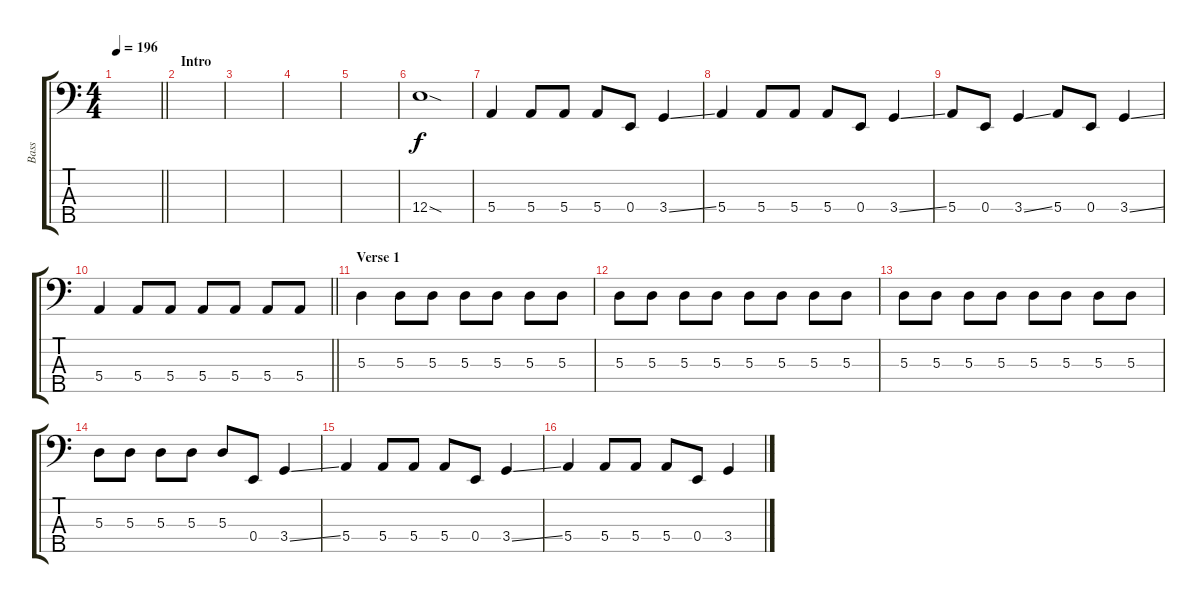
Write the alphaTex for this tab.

\track ("Bass" "Bass") {instrument electricbasspick}
\staff {score tabs}
\tuning (G2 D2 A1 E1 B0) {hide}
\ts (4 4)
\tempo 196
\clef f4
\barLineRight lightlight
\ks c
|
\section ("" "Intro")
|
|
|
|
12.4{sod}.1 |
5.4.4{dy f} 5.4.8 5.4.8 5.4.8 0.4.8 3.4{ss}.4 |
5.4.4 5.4.8 5.4.8 5.4.8 0.4.8 3.4{ss}.4 |
5.4.8 0.4.8 3.4{ss}.4 5.4.8 0.4.8 3.4{ss}.4 |
\barLineRight lightlight
5.4.4 5.4.8 5.4.8 5.4.8 5.4.8 5.4.8 5.4.8 |
\section ("" "Verse 1")
5.3.4 5.3.8 5.3.8 5.3.8 5.3.8 5.3.8 5.3.8 |
5.3.8 5.3.8 5.3.8 5.3.8 5.3.8 5.3.8 5.3.8 5.3.8 |
5.3.8 5.3.8 5.3.8 5.3.8 5.3.8 5.3.8 5.3.8 5.3.8 |
5.3.8 5.3.8 5.3.8 5.3.8 5.3.8 0.4.8 3.4{ss}.4 |
5.4.4 5.4.8 5.4.8 5.4.8 0.4.8 3.4{ss}.4 |
5.4.4 5.4.8 5.4.8 5.4.8 0.4.8 3.4{ss}.4
